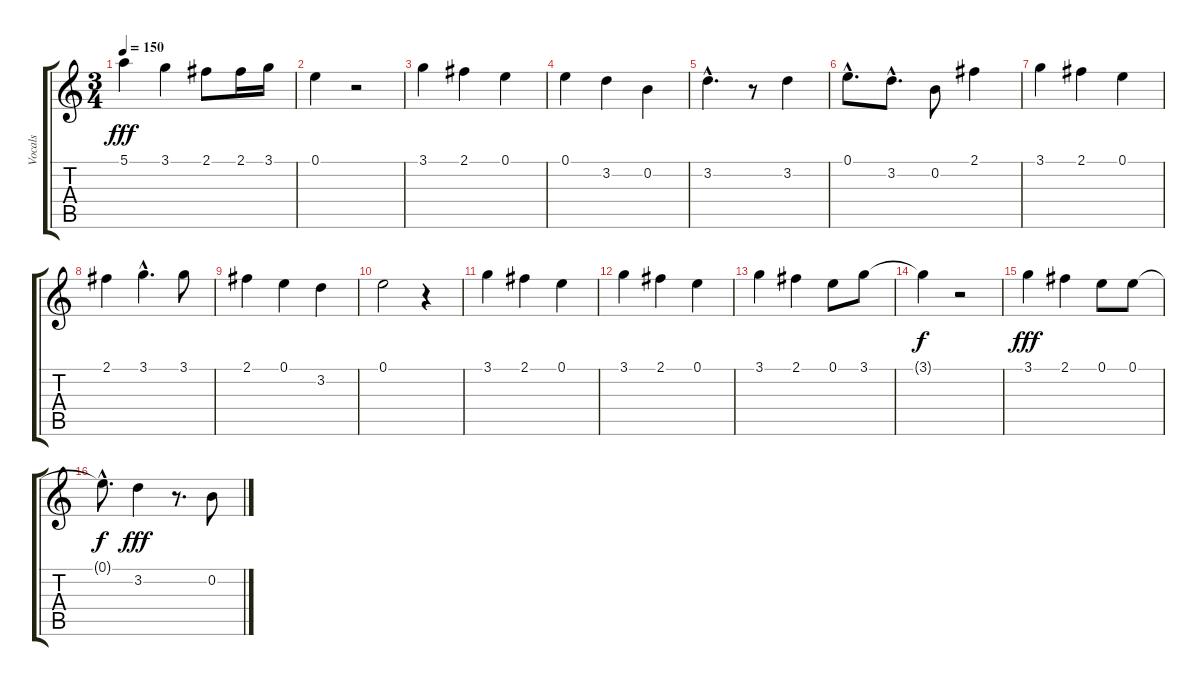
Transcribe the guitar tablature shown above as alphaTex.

\track ("Vocals" "Vocals") {instrument acousticguitarnylon}
\staff {score tabs}
\tuning (E4 B3 G3 D3 A2 E2) {hide}
\ts (3 4)
\tempo 150
\clef g2
\ks c
5.1.4{dy fff} 3.1.4 2.1.8 2.1.16 3.1.16 |
0.1.4 r.2 |
3.1.4 2.1.4 0.1.4 |
0.1.4 3.2.4 0.2.4 |
3.2{hac}.4{d} r.8 3.2.4 |
0.1{hac}.8{d} 3.2{hac}.8{d} 0.2.8 2.1.4 |
3.1.4 2.1.4 0.1.4 |
2.1.4 3.1{hac}.4{d} 3.1.8 |
2.1.4 0.1.4 3.2.4 |
0.1.2 r.4 |
3.1.4 2.1.4 0.1.4 |
3.1.4 2.1.4 0.1.4 |
3.1.4 2.1.4 0.1.8 3.1.8 |
3.1{t}.4{dy f} r.2 |
3.1.4{dy fff} 2.1.4 0.1.8 0.1.8 |
0.1{hac t}.8{d dy f} 3.2.4{dy fff} r.8{d} 0.2.8
